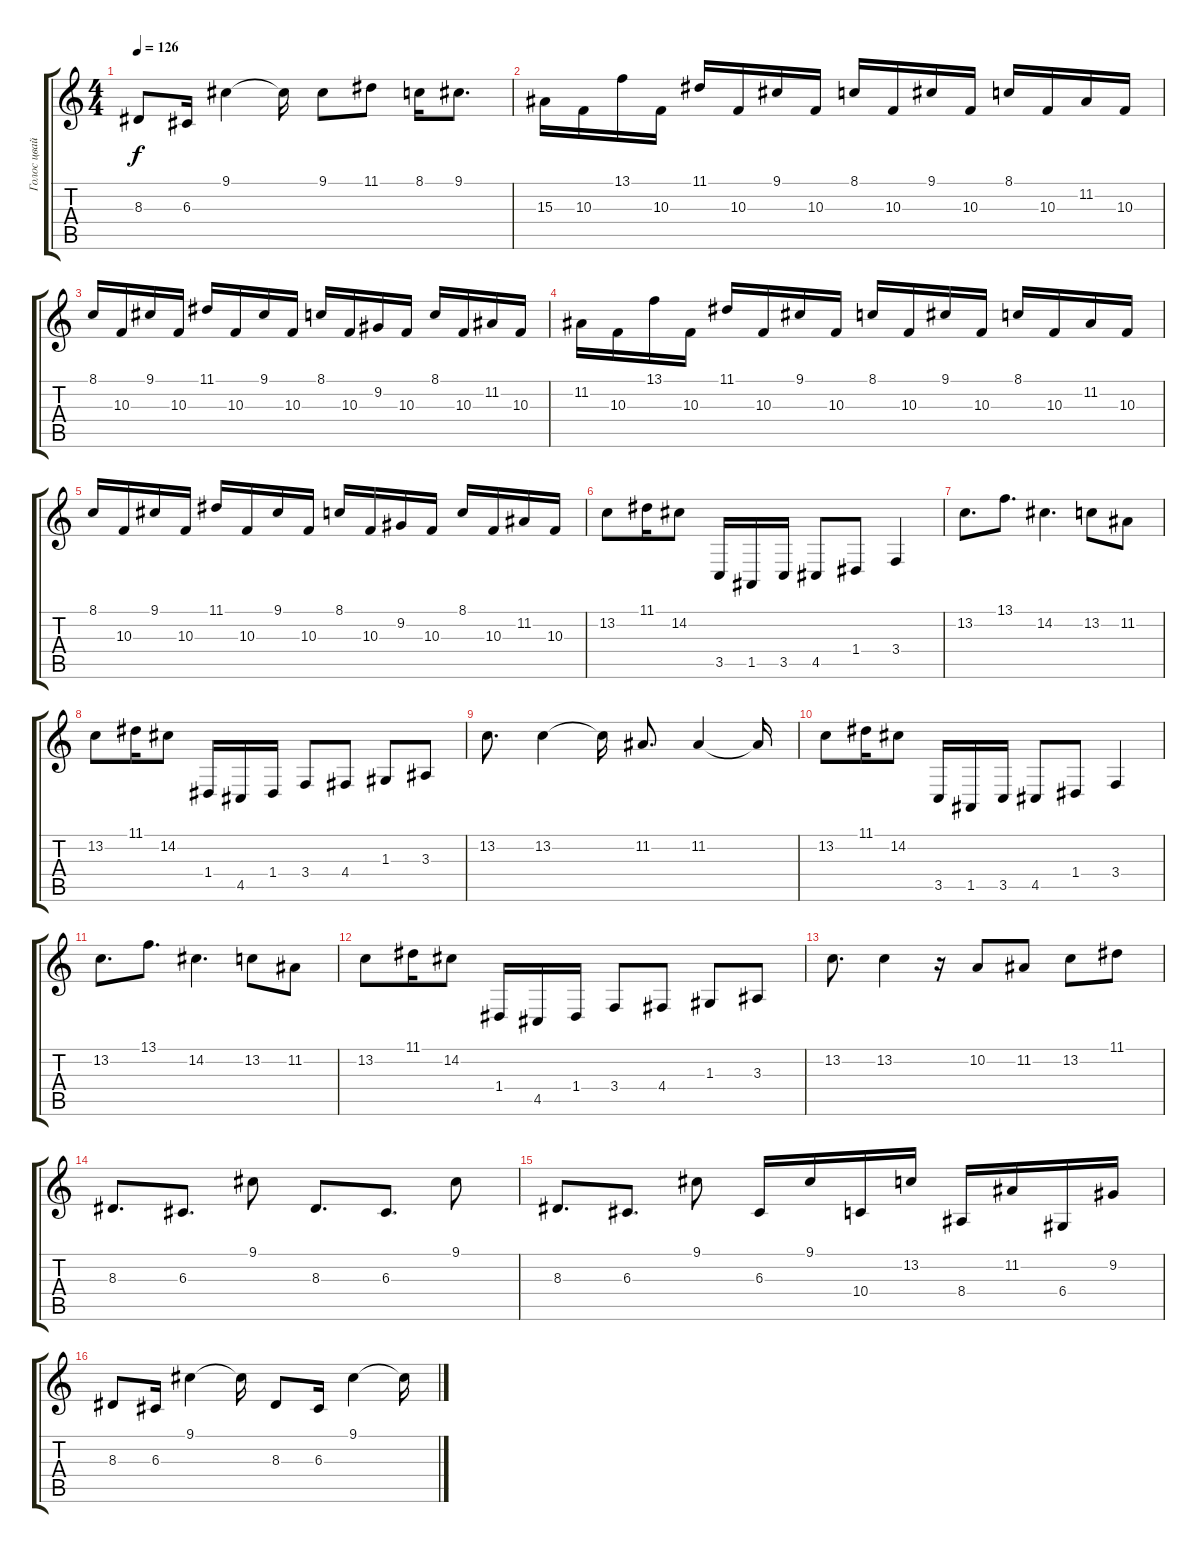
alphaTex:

\track ("Голос цвай" "Голос цвай") {instrument lead2sawtooth}
\staff {score tabs}
\tuning (E4 B3 G3 D3 A2 E2) {hide}
\ts (4 4)
\tempo 126
\clef g2
\ks c
8.3.8{dy f} 6.3.16 9.1.4 9.1{t}.16 9.1.8 11.1.8 8.1.16 9.1.8{d} |
15.3.16 10.3.16 13.1.16 10.3.16 11.1.16 10.3.16 9.1.16 10.3.16 8.1.16 10.3.16 9.1.16 10.3.16 8.1.16 10.3.16 11.2.16 10.3.16 |
8.1.16 10.3.16 9.1.16 10.3.16 11.1.16 10.3.16 9.1.16 10.3.16 8.1.16 10.3.16 9.2.16 10.3.16 8.1.16 10.3.16 11.2.16 10.3.16 |
11.2.16 10.3.16 13.1.16 10.3.16 11.1.16 10.3.16 9.1.16 10.3.16 8.1.16 10.3.16 9.1.16 10.3.16 8.1.16 10.3.16 11.2.16 10.3.16 |
8.1.16 10.3.16 9.1.16 10.3.16 11.1.16 10.3.16 9.1.16 10.3.16 8.1.16 10.3.16 9.2.16 10.3.16 8.1.16 10.3.16 11.2.16 10.3.16 |
13.2.8 11.1.16 14.2.8 3.5.16 1.5.16 3.5.16 4.5.8 1.4.8 3.4.4 |
13.2.8{d} 13.1.8{d} 14.2.4{d} 13.2.8 11.2.8 |
13.2.8 11.1.16 14.2.8 1.4.16 4.5.16 1.4.16 3.4.8 4.4.8 1.3.8 3.3.8 |
13.2.8{d} 13.2.4 13.2{t}.16 11.2.8{d} 11.2.4 11.2{t}.16 |
13.2.8 11.1.16 14.2.8 3.5.16 1.5.16 3.5.16 4.5.8 1.4.8 3.4.4 |
13.2.8{d} 13.1.8{d} 14.2.4{d} 13.2.8 11.2.8 |
13.2.8 11.1.16 14.2.8 1.4.16 4.5.16 1.4.16 3.4.8 4.4.8 1.3.8 3.3.8 |
13.2.8{d} 13.2.4 r.16 10.2.8 11.2.8 13.2.8 11.1.8 |
8.3.8{d} 6.3.8{d} 9.1.8 8.3.8{d} 6.3.8{d} 9.1.8 |
8.3.8{d} 6.3.8{d} 9.1.8 6.3.16 9.1.16 10.4.16 13.2.16 8.4.16 11.2.16 6.4.16 9.2.16 |
8.3.8 6.3.16 9.1.4 9.1{t}.16 8.3.8 6.3.16 9.1.4 9.1{t}.16
